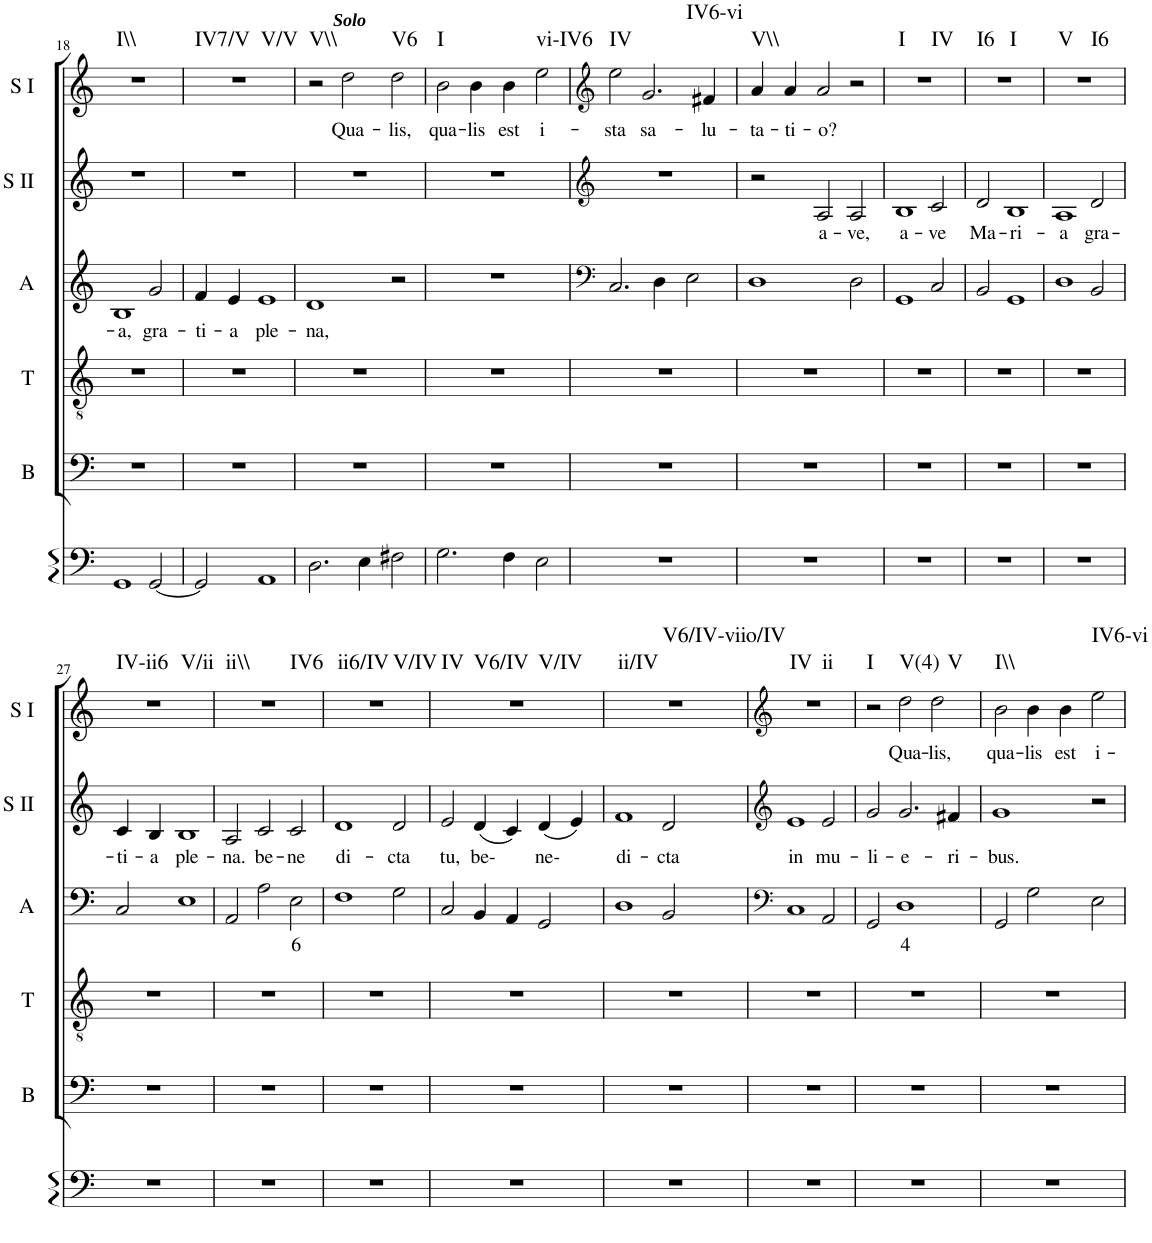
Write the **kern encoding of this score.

**kern	**kern	**kern	**kern	**text	**kern	**text	**kern	**text	**harte
*part6	*part5	*part4	*part3	*part3	*part2	*part2	*part1	*part1	*part1
*staff6	*staff5	*staff4	*staff3	*staff3	*staff2	*staff2	*staff1	*staff1	*
*I"Continuo	*I"Bass	*I"Tenor	*I"Alto	*	*I"Soprano II	*	*I"Soprano I	*	*
*	*I'B	*I'T	*I'A	*	*I'S II	*	*I'S I	*	*
!!LO:PB:g=z
*clefF4	*clefF4	*clefGv2	*clefG2	*	*clefG2	*	*clefG2	*	*
*k[]	*k[]	*k[]	*k[]	*	*k[]	*	*k[]	*	*
*M3/2	*M3/2	*M3/2	*M3/2	*	*M3/2	*	*M3/2	*	*
=18	=18	=18	=18	=18	=18	=18	=18	=18	=18
!	!	!	!	!LO:LY:b	!	!	!	!	!LO:H:kt=I\\
1GG	1.r	1.r	1B	a,	1.r	.	1.r	.	N
!	!	!	!	!LO:LY:b	!	!	!	!	!
[2GG/	.	.	2g/	gra-	.	.	.	.	.
=19	=19	=19	=19	=19	=19	=19	=19	=19	=19
!	!	!	!	!LO:LY:b	!	!	!	!	!LO:H:n=1:kt=IV7/V
!	!	!	!	!	!	!	!	!	!LO:H:n=2:kt=V/V
2GG/]	1.r	1.r	4f/	ti-	1.r	.	1.r	.	N N
!	!	!	!	!LO:LY:b	!	!	!	!	!
.	.	.	4e/	a	.	.	.	.	.
!	!	!	!	!LO:LY:b	!	!	!	!	!
1AA	.	.	1e	ple-	.	.	.	.	.
=20	=20	=20	=20	=20	=20	=20	=20	=20	=20
!	!	!	!	!LO:LY:b	!	!	!	!	!LO:H:kt=V\\
2.D\	1.r	1.r	1d	na,	1.r	.	2r	.	N
!	!	!	!	!	!	!	!LO:TX:a:Bi:t=Solo	!	!
!	!	!	!	!	!	!	!	!LO:LY:b	!
.	.	.	.	.	.	.	2dd\	Qua-	.
4E\	.	.	.	.	.	.	.	.	.
!	!	!	!	!	!	!	!	!LO:LY:b	!LO:H:kt=V6
2F#X\	.	.	2r	.	.	.	2dd\	lis,	N
=21	=21	=21	=21	=21	=21	=21	=21	=21	=21
!	!	!	!	!	!	!	!	!LO:LY:b	!LO:H:kt=I
2.G\	1.r	1.r	1.r	.	1.r	.	2b\	qua-	N
!	!	!	!	!	!	!	!	!LO:LY:b	!
.	.	.	.	.	.	.	4b\	lis	.
!	!	!	!	!	!	!	!	!LO:LY:b	!
4F\	.	.	.	.	.	.	4b\	est	.
!	!	!	!	!	!	!	!	!LO:LY:b	!LO:H:kt=vi-IV6
2E\	.	.	.	.	.	.	2ee\	i-	N
=22	=22	=22	=22	=22	=22	=22	=22	=22	=22
*	*	*	*clefF4	*	*clefG2	*	*clefG2	*	*
!	!	!	!	!	!	!	!	!LO:LY:b	!LO:H:kt=IV
1.r	1.r	1.r	2.C/	.	1.r	.	2ee\	sta	N
!	!	!	!	!	!	!	!	!LO:LY:b	!LO:H:kt=IV6-vi
.	.	.	.	.	.	.	2.g/	sa-	N
.	.	.	4D\	.	.	.	.	.	.
.	.	.	2E\	.	.	.	.	.	.
!	!	!	!	!	!	!	!	!LO:LY:b	!
.	.	.	.	.	.	.	4f#X/	lu-	.
=23	=23	=23	=23	=23	=23	=23	=23	=23	=23
!	!	!	!	!	!	!	!	!LO:LY:b	!LO:H:kt=V\\
1.r	1.r	1.r	1D	.	2r	.	4a/	ta-	N
!	!	!	!	!	!	!	!	!LO:LY:b	!
.	.	.	.	.	.	.	4a/	ti-	.
!	!	!	!	!	!	!LO:LY:b	!	!LO:LY:b	!
.	.	.	.	.	2A/	a-	2a/	o?	.
!	!	!	!	!	!	!LO:LY:b	!	!	!
.	.	.	2D\	.	2A/	ve,	2r	.	.
=24	=24	=24	=24	=24	=24	=24	=24	=24	=24
!	!	!	!	!	!	!LO:LY:b	!	!	!LO:H:n=1:kt=I
!	!	!	!	!	!	!	!	!	!LO:H:n=2:kt=IV
1.r	1.r	1.r	1GG	.	1B	a-	1.r	.	N N
!	!	!	!	!	!	!LO:LY:b	!	!	!
.	.	.	2C/	.	2c/	ve	.	.	.
=25	=25	=25	=25	=25	=25	=25	=25	=25	=25
!	!	!	!	!	!	!LO:LY:b	!	!	!LO:H:n=1:kt=I6
!	!	!	!	!	!	!	!	!	!LO:H:n=2:kt=I
1.r	1.r	1.r	2BB/	.	2d/	Ma-	1.r	.	N N
!	!	!	!	!	!	!LO:LY:b	!	!	!
.	.	.	1GG	.	1B	ri-	.	.	.
=26	=26	=26	=26	=26	=26	=26	=26	=26	=26
!	!	!	!	!	!	!LO:LY:b	!	!	!LO:H:n=1:kt=V
!	!	!	!	!	!	!	!	!	!LO:H:n=2:kt=I6
1.r	1.r	1.r	1D	.	1A	a	1.r	.	N N
!	!	!	!	!	!	!LO:LY:b	!	!	!
.	.	.	2BB/	.	2d/	gra-	.	.	.
!!LO:LB:g=z
=27	=27	=27	=27	=27	=27	=27	=27	=27	=27
!	!	!	!	!	!	!LO:LY:b	!	!	!LO:H:n=1:kt=IV-ii6
!	!	!	!	!	!	!	!	!	!LO:H:n=2:kt=V/ii
1.r	1.r	1.r	2C/	.	4c/	ti-	1.r	.	N N
!	!	!	!	!	!	!LO:LY:b	!	!	!
.	.	.	.	.	4B/	a	.	.	.
!	!	!	!	!	!	!LO:LY:b	!	!	!
.	.	.	1E	.	1B	ple-	.	.	.
=28	=28	=28	=28	=28	=28	=28	=28	=28	=28
!	!	!	!	!	!	!LO:LY:b	!	!	!LO:H:n=1:kt=ii\\
!	!	!	!	!	!	!	!	!	!LO:H:n=2:kt=IV6
1.r	1.r	1.r	2AA/	.	2A/	na.	1.r	.	N N
!	!	!	!	!	!	!LO:LY:b	!	!	!
.	.	.	2A\	.	2c/	be-	.	.	.
!	!	!	!	!LO:LY:b	!	!LO:LY:b	!	!	!
.	.	.	2E\	6	2c/	ne	.	.	.
=29	=29	=29	=29	=29	=29	=29	=29	=29	=29
!	!	!	!	!	!	!LO:LY:b	!	!	!LO:H:n=1:kt=ii6/IV
!	!	!	!	!	!	!	!	!	!LO:H:n=2:kt=V/IV
1.r	1.r	1.r	1F	.	1d	di-	1.r	.	N N
!	!	!	!	!	!	!LO:LY:b	!	!	!
.	.	.	2G\	.	2d/	cta	.	.	.
=30	=30	=30	=30	=30	=30	=30	=30	=30	=30
!	!	!	!	!	!	!LO:LY:b	!	!	!LO:H:n=1:kt=IV
!	!	!	!	!	!	!	!	!	!LO:H:n=2:kt=V6/IV
!	!	!	!	!	!	!	!	!	!LO:H:n=3:kt=V/IV
1.r	1.r	1.r	2C/	.	2e/	tu,	1.r	.	N N N
!	!	!	!	!	!	!LO:LY:b	!	!	!
.	.	.	4BB/	.	(4d/	be-	.	.	.
.	.	.	4AA/	.	4c/)	.	.	.	.
!	!	!	!	!	!	!LO:LY:b	!	!	!
.	.	.	2GG/	.	(4d/	ne-	.	.	.
.	.	.	.	.	4e/)	.	.	.	.
=31	=31	=31	=31	=31	=31	=31	=31	=31	=31
!	!	!	!	!	!	!LO:LY:b	!	!	!LO:H:n=1:kt=ii/IV
!	!	!	!	!	!	!	!	!	!LO:H:n=2:kt=V6/IV-viio/IV
1.r	1.r	1.r	1D	.	1f	di-	1.r	.	N N
!	!	!	!	!	!	!LO:LY:b	!	!	!
.	.	.	2BB/	.	2d/	cta	.	.	.
=32	=32	=32	=32	=32	=32	=32	=32	=32	=32
*	*	*	*clefF4	*	*clefG2	*	*clefG2	*	*
!	!	!	!	!	!	!LO:LY:b	!	!	!LO:H:n=1:kt=IV
!	!	!	!	!	!	!	!	!	!LO:H:n=2:kt=ii
1.r	1.r	1.r	1C	.	1e	in	1.r	.	N N
!	!	!	!	!	!	!LO:LY:b	!	!	!
.	.	.	2AA/	.	2e/	mu-	.	.	.
=33	=33	=33	=33	=33	=33	=33	=33	=33	=33
!	!	!	!	!	!	!LO:LY:b	!	!	!LO:H:kt=I
1.r	1.r	1.r	2GG/	.	2g/	li-	2r	.	N
!	!	!	!	!LO:LY:b	!	!LO:LY:b	!	!LO:LY:b	!LO:H:kt=V(4)
.	.	.	1D	4	2.g/	e-	2dd\	Qua-	N
!	!	!	!	!	!	!	!	!LO:LY:b	!LO:H:kt=V
.	.	.	.	.	.	.	2dd\	lis,	N
!	!	!	!	!	!	!LO:LY:b	!	!	!
.	.	.	.	.	4f#X/	ri-	.	.	.
=34	=34	=34	=34	=34	=34	=34	=34	=34	=34
!	!	!	!	!	!	!LO:LY:b	!	!LO:LY:b	!LO:H:kt=I\\
1.r	1.r	1.r	2GG/	.	1g	bus.	2b\	qua-	N
!	!	!	!	!	!	!	!	!LO:LY:b	!
.	.	.	2G\	.	.	.	4b\	lis	.
!	!	!	!	!	!	!	!	!LO:LY:b	!
.	.	.	.	.	.	.	4b\	est	.
!	!	!	!	!	!	!	!	!LO:LY:b	!LO:H:kt=IV6-vi
.	.	.	2E\	.	2r	.	2ee\	i-	N
=	=	=	=	=	=	=	=	=	=
*-	*-	*-	*-	*-	*-	*-	*-	*-	*-
